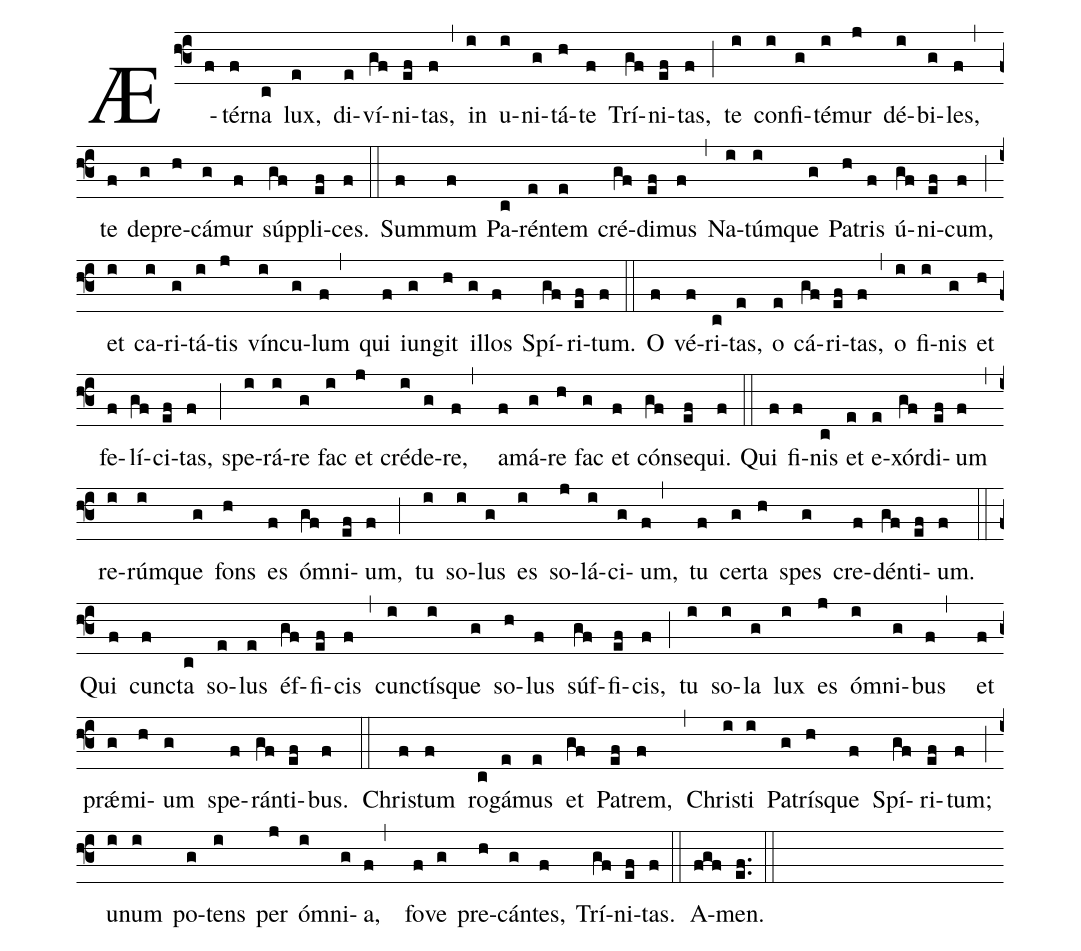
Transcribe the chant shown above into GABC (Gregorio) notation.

%%
(f3)
Æ(f)tér(f)na(c) lux,(e) di(e)ví(gf)ni(ef)tas,(f) (,)
in(i) u(i)ni(g)tá(h)te(f) Trí(gf)ni(ef)tas,(f) (;)
te(i) con(i)fi(g)té(i)mur(j) dé(i)bi(g)les,(f,)
te(f) de(g)pre(h)cá(g)mur(f) súp(gf)pli(ef)ces.(f) (::)
Sum(f)mum(f) Pa(c)rén(e)tem(e) cré(gf)di(ef)mus(f) (,)
Na(i)túm(i)que(g) Pa(h)tris(f) ú(gf)ni(ef)cum,(f) (;)
et(i) ca(i)ri(g)tá(i)tis(j) vín(i)cu(g)lum(f,)
qui(f) iun(g)git(h) il(g)los(f) Spí(gf)ri(ef)tum.(f) (::)
O(f) vé(f)ri(c)tas,(e) o(e) cá(gf)ri(ef)tas,(f) (,)
o(i) fi(i)nis(g) et(h) fe(f)lí(gf)ci(ef)tas,(f) (;)
spe(i)rá(i)re(g) fac(i) et(j) cré(i)de(g)re,(f,)
a(f)má(g)re(h) fac(g) et(f) cón(gf)se(ef)qui.(f) (::)
Qui(f) fi(f)nis(c) et(e) e(e)xór(gf)di(ef)um(f) (,)
re(i)rúm(i)que(g) fons(h) es(f) óm(gf)ni(ef)um,(f) (;)
tu(i) so(i)lus(g) es(i) so(j)lá(i)ci(g)um,(f,)
tu(f) cer(g)ta(h) spes(g) cre(f)dén(gf)ti(ef)um.(f) (::)
Qui(f) cun(f)cta(c) so(e)lus(e) éf(gf)fi(ef)cis(f) (,)
cun(i)ctís(i)que(g) so(h)lus(f) súf(gf)fi(ef)cis,(f) (;)
tu(i) so(i)la(g) lux(i) es(j) óm(i)ni(g)bus(f,)
et(f) prǽ(g)mi(h)um(g) spe(f)rán(gf)ti(ef)bus.(f) (::)
Chri(f)stum(f) ro(c)gá(e)mus(e) et(gf) Pa(ef)trem,(f) (,)
Chri(i)sti(i) Pa(g)trís(h)que(f) Spí(gf)ri(ef)tum;(f) (;)
u(i)num(i) po(g)tens(i) per(j) óm(i)ni(g)a,(f,)
fo(f)ve(g) pre(h)cán(g)tes,(f) Trí(gf)ni(ef)tas.(f) (::)
A(fgf)men.(ef..) (::)
